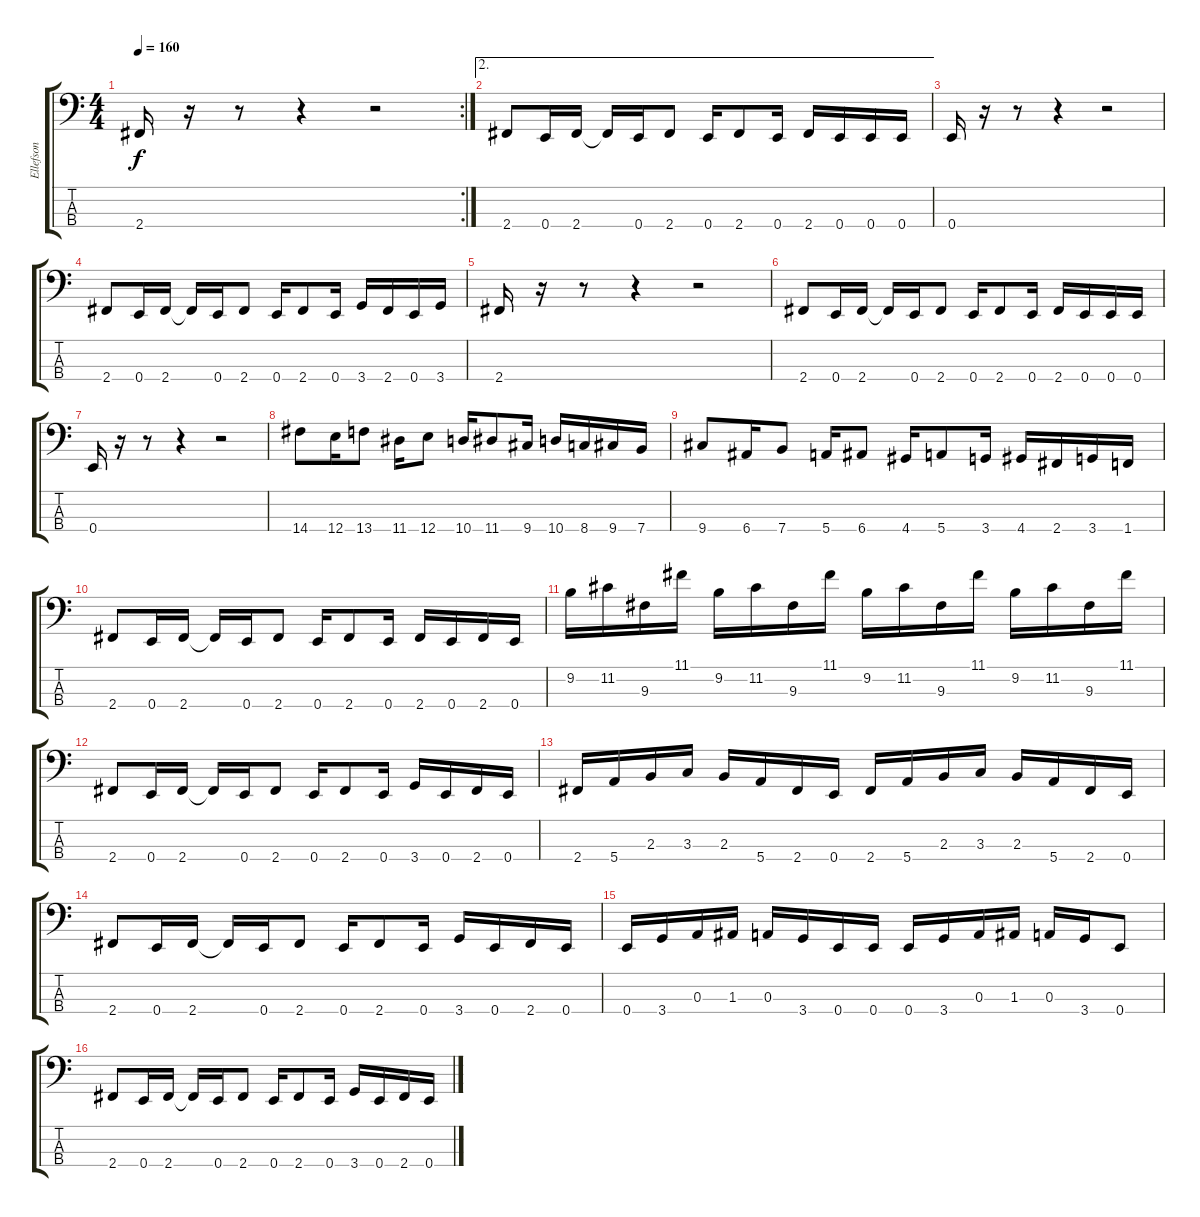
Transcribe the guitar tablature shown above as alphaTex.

\track ("Ellefson" "Ellefson") {instrument electricbasspick}
\staff {score tabs}
\tuning (G2 D2 A1 E1) {hide}
\rc 2
\ts (4 4)
\tempo 160
\clef f4
\ks c
2.4.16{dy f} r.16 r.8 r.4 r.2 |
\ae 2
2.4.8 0.4.16 2.4.16 2.4{t}.16 0.4.16 2.4.8 0.4.16 2.4.8 0.4.16 2.4.16 0.4.16 0.4.16 0.4.16 |
0.4.16 r.16 r.8 r.4 r.2 |
2.4.8 0.4.16 2.4.16 2.4{t}.16 0.4.16 2.4.8 0.4.16 2.4.8 0.4.16 3.4.16 2.4.16 0.4.16 3.4.16 |
2.4.16 r.16 r.8 r.4 r.2 |
2.4.8 0.4.16 2.4.16 2.4{t}.16 0.4.16 2.4.8 0.4.16 2.4.8 0.4.16 2.4.16 0.4.16 0.4.16 0.4.16 |
0.4.16 r.16 r.8 r.4 r.2 |
14.4.8 12.4.16 13.4.8 11.4.16 12.4.8 10.4.16 11.4.8 9.4.16 10.4.16 8.4.16 9.4.16 7.4.16 |
9.4.8 6.4.16 7.4.8 5.4.16 6.4.8 4.4.16 5.4.8 3.4.16 4.4.16 2.4.16 3.4.16 1.4.16 |
2.4.8 0.4.16 2.4.16 2.4{t}.16 0.4.16 2.4.8 0.4.16 2.4.8 0.4.16 2.4.16 0.4.16 2.4.16 0.4.16 |
9.2.16 11.2.16 9.3.16 11.1.16 9.2.16 11.2.16 9.3.16 11.1.16 9.2.16 11.2.16 9.3.16 11.1.16 9.2.16 11.2.16 9.3.16 11.1.16 |
2.4.8 0.4.16 2.4.16 2.4{t}.16 0.4.16 2.4.8 0.4.16 2.4.8 0.4.16 3.4.16 0.4.16 2.4.16 0.4.16 |
2.4.16 5.4.16 2.3.16 3.3.16 2.3.16 5.4.16 2.4.16 0.4.16 2.4.16 5.4.16 2.3.16 3.3.16 2.3.16 5.4.16 2.4.16 0.4.16 |
2.4.8 0.4.16 2.4.16 2.4{t}.16 0.4.16 2.4.8 0.4.16 2.4.8 0.4.16 3.4.16 0.4.16 2.4.16 0.4.16 |
0.4.16 3.4.16 0.3.16 1.3.16 0.3.16 3.4.16 0.4.16 0.4.16 0.4.16 3.4.16 0.3.16 1.3.16 0.3.16 3.4.16 0.4.8 |
2.4.8 0.4.16 2.4.16 2.4{t}.16 0.4.16 2.4.8 0.4.16 2.4.8 0.4.16 3.4.16 0.4.16 2.4.16 0.4.16
